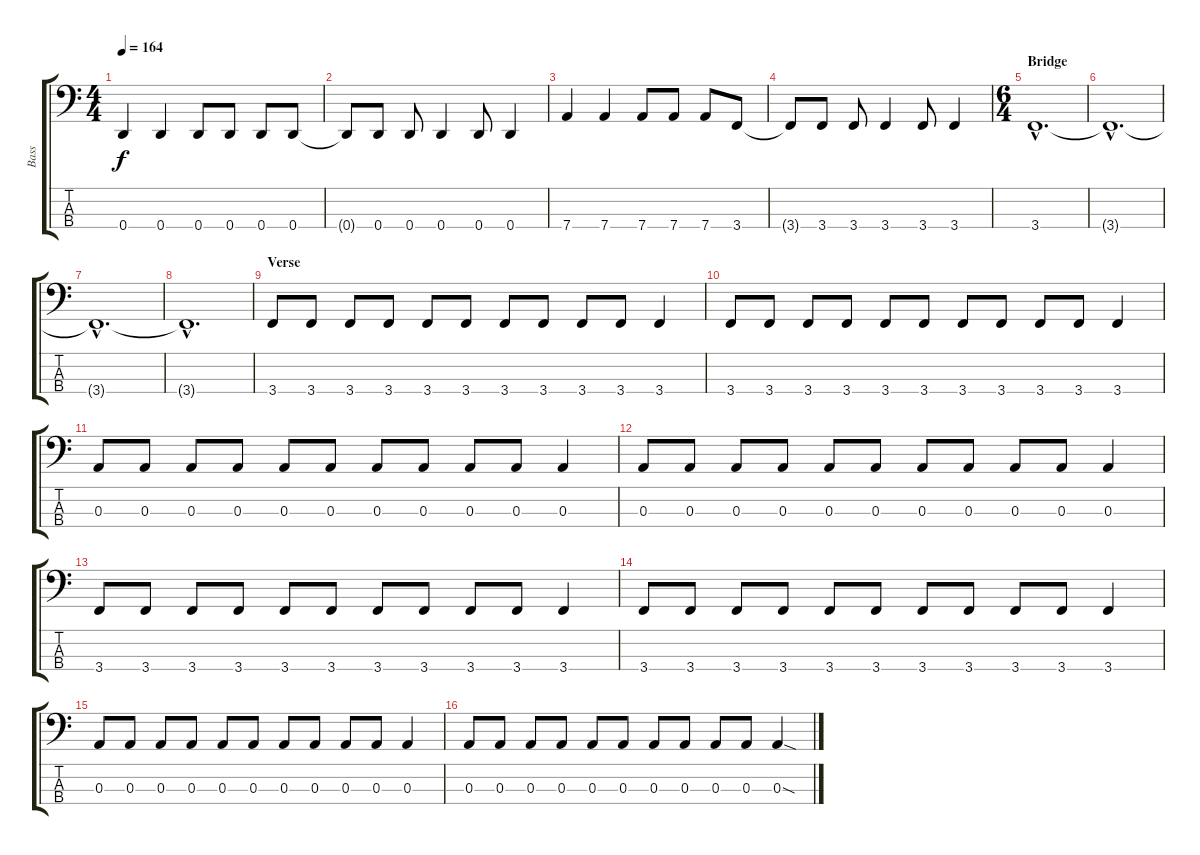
\track ("Bass" "Bass") {instrument acousticbass}
\staff {score tabs}
\tuning (G2 D2 A1 D1) {hide}
\ts (4 4)
\tempo 164
\clef f4
\ks c
0.4.4{dy f} 0.4.4 0.4.8 0.4.8 0.4.8 0.4.8 |
0.4{t}.8 0.4.8 0.4.8 0.4.4 0.4.8 0.4.4 |
7.4.4 7.4.4 7.4.8 7.4.8 7.4.8 3.4.8 |
3.4{t}.8 3.4.8 3.4.8 3.4.4 3.4.8 3.4.4 |
\ts (6 4)
\section ("" "Bridge")
3.4{hac}.1{d} |
3.4{hac t}.1{d} |
3.4{hac t}.1{d} |
3.4{hac t}.1{d} |
\section ("" "Verse")
3.4.8 3.4.8 3.4.8 3.4.8 3.4.8 3.4.8 3.4.8 3.4.8 3.4.8 3.4.8 3.4.4 |
3.4.8 3.4.8 3.4.8 3.4.8 3.4.8 3.4.8 3.4.8 3.4.8 3.4.8 3.4.8 3.4.4 |
0.3.8 0.3.8 0.3.8 0.3.8 0.3.8 0.3.8 0.3.8 0.3.8 0.3.8 0.3.8 0.3.4 |
0.3.8 0.3.8 0.3.8 0.3.8 0.3.8 0.3.8 0.3.8 0.3.8 0.3.8 0.3.8 0.3.4 |
3.4.8 3.4.8 3.4.8 3.4.8 3.4.8 3.4.8 3.4.8 3.4.8 3.4.8 3.4.8 3.4.4 |
3.4.8 3.4.8 3.4.8 3.4.8 3.4.8 3.4.8 3.4.8 3.4.8 3.4.8 3.4.8 3.4.4 |
0.3.8 0.3.8 0.3.8 0.3.8 0.3.8 0.3.8 0.3.8 0.3.8 0.3.8 0.3.8 0.3.4 |
0.3.8 0.3.8 0.3.8 0.3.8 0.3.8 0.3.8 0.3.8 0.3.8 0.3.8 0.3.8 0.3{sod}.4
